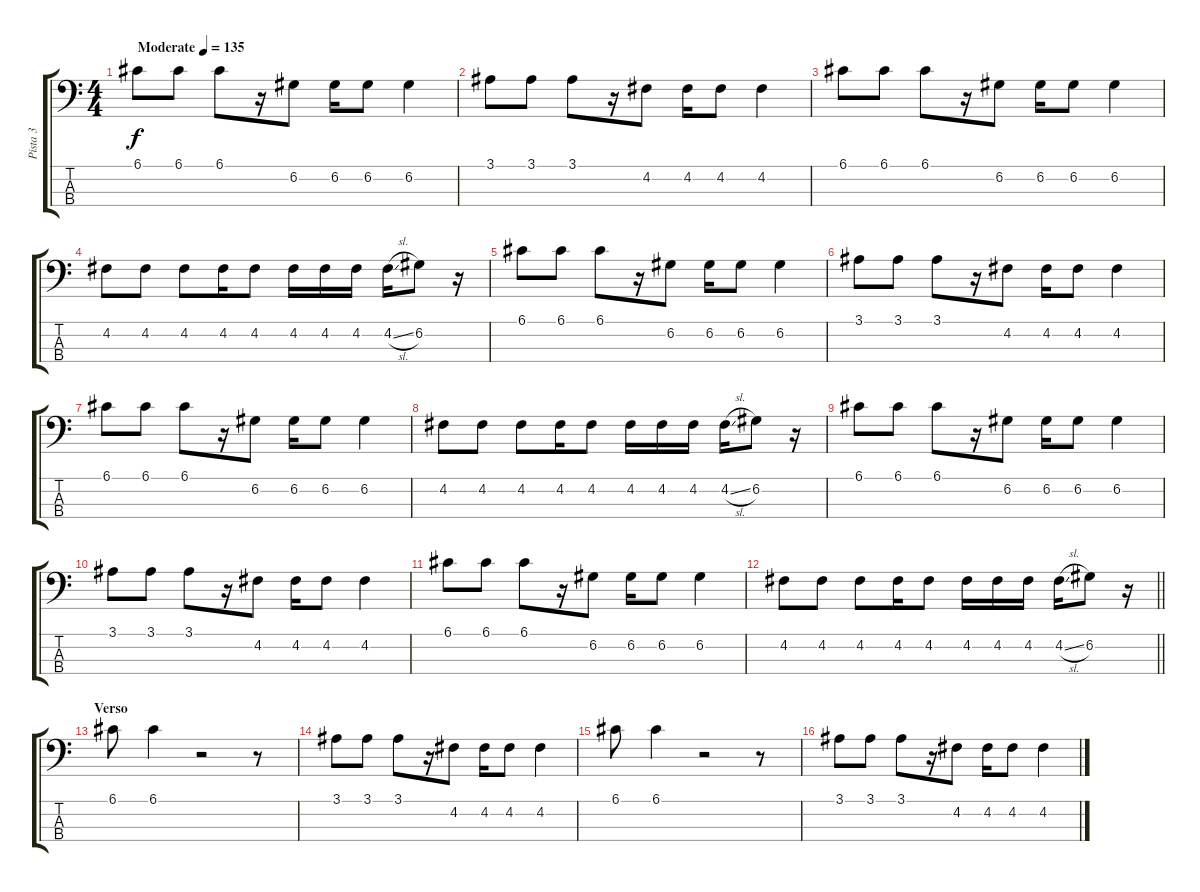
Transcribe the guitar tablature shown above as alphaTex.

\track ("Pista 3" "Pista 3") {instrument electricbasspick}
\staff {score tabs}
\tuning (G2 D2 A1 E1) {hide}
\ts (4 4)
\tempo (135 "Moderate")
\clef f4
\ks c
6.1.8{dy f instrument electricbasspick} 6.1.8 6.1.8 r.16 6.2.8 6.2.16 6.2.8 6.2.4 |
3.1.8 3.1.8 3.1.8 r.16 4.2.8 4.2.16 4.2.8 4.2.4 |
6.1.8 6.1.8 6.1.8 r.16 6.2.8 6.2.16 6.2.8 6.2.4 |
4.2.8 4.2.8 4.2.8 4.2.16 4.2.8 4.2.16 4.2.16 4.2.16 4.2{sl}.16 6.2.8 r.16 |
6.1.8 6.1.8 6.1.8 r.16 6.2.8 6.2.16 6.2.8 6.2.4 |
3.1.8 3.1.8 3.1.8 r.16 4.2.8 4.2.16 4.2.8 4.2.4 |
6.1.8 6.1.8 6.1.8 r.16 6.2.8 6.2.16 6.2.8 6.2.4 |
4.2.8 4.2.8 4.2.8 4.2.16 4.2.8 4.2.16 4.2.16 4.2.16 4.2{sl}.16 6.2.8 r.16 |
6.1.8 6.1.8 6.1.8 r.16 6.2.8 6.2.16 6.2.8 6.2.4 |
3.1.8 3.1.8 3.1.8 r.16 4.2.8 4.2.16 4.2.8 4.2.4 |
6.1.8 6.1.8 6.1.8 r.16 6.2.8 6.2.16 6.2.8 6.2.4 |
\barLineRight lightlight
4.2.8 4.2.8 4.2.8 4.2.16 4.2.8 4.2.16 4.2.16 4.2.16 4.2{sl}.16 6.2.8 r.16 |
\section ("" "Verso")
6.1.8 6.1.4 r.2 r.8 |
3.1.8 3.1.8 3.1.8 r.16 4.2.8 4.2.16 4.2.8 4.2.4 |
6.1.8 6.1.4 r.2 r.8 |
3.1.8 3.1.8 3.1.8 r.16 4.2.8 4.2.16 4.2.8 4.2.4
